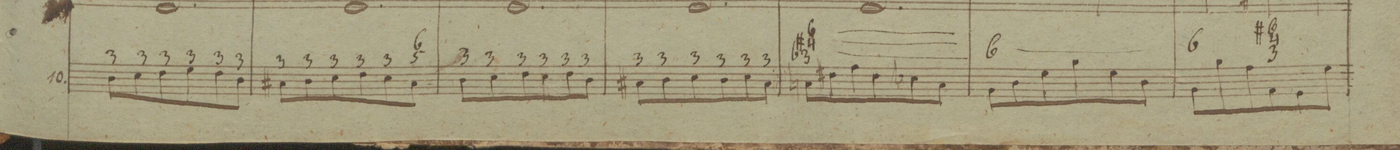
**kern	**fba	**dynam
*I"10.	*	*
*clefF4	*	*
*k[b-]	*	*
*M3/4	*	*
8D\L	3	.
8E\	3	.
8F\	3	.
8G\	3	.
8F\	3	.
8D\J	3	.
=43	=43	=43
8C#X\L	3	.
8D\	3	.
8E\	3	.
8F\	3	.
8E\	3	.
8C#\J	6 5	.
=44	=44	=44
8D\L	3	.
8E\	3	.
8F\	3	.
8E\	3	.
8F\	3	.
8D\J	3	.
=45	=45	=45
8C#X\L	3	.
8D\	3	.
8E\	3	.
8D\	3	.
8E\	3	.
8C#\J	3	.
=46	=46	=46
8Cn\L	6_ #4_ -3_	.
8F#X\	.	.
8A\	.	.
8F#\	.	.
8E-X\	.	.
8C\J	.	.
=47	=47	=47
8BB-\L	6_ x x	.
8D\	.	.
8G\	.	.
8B-\	.	.
8G\	.	.
8D\J	.	.
=48	=48	=48
8BB-\L	6	.
8B-\	.	.
8A\	.	.
8AA\	6 #4 3	.
8GG\	.	.
8G\J	.	.
=49	=49	=49
*-	*-	*-
